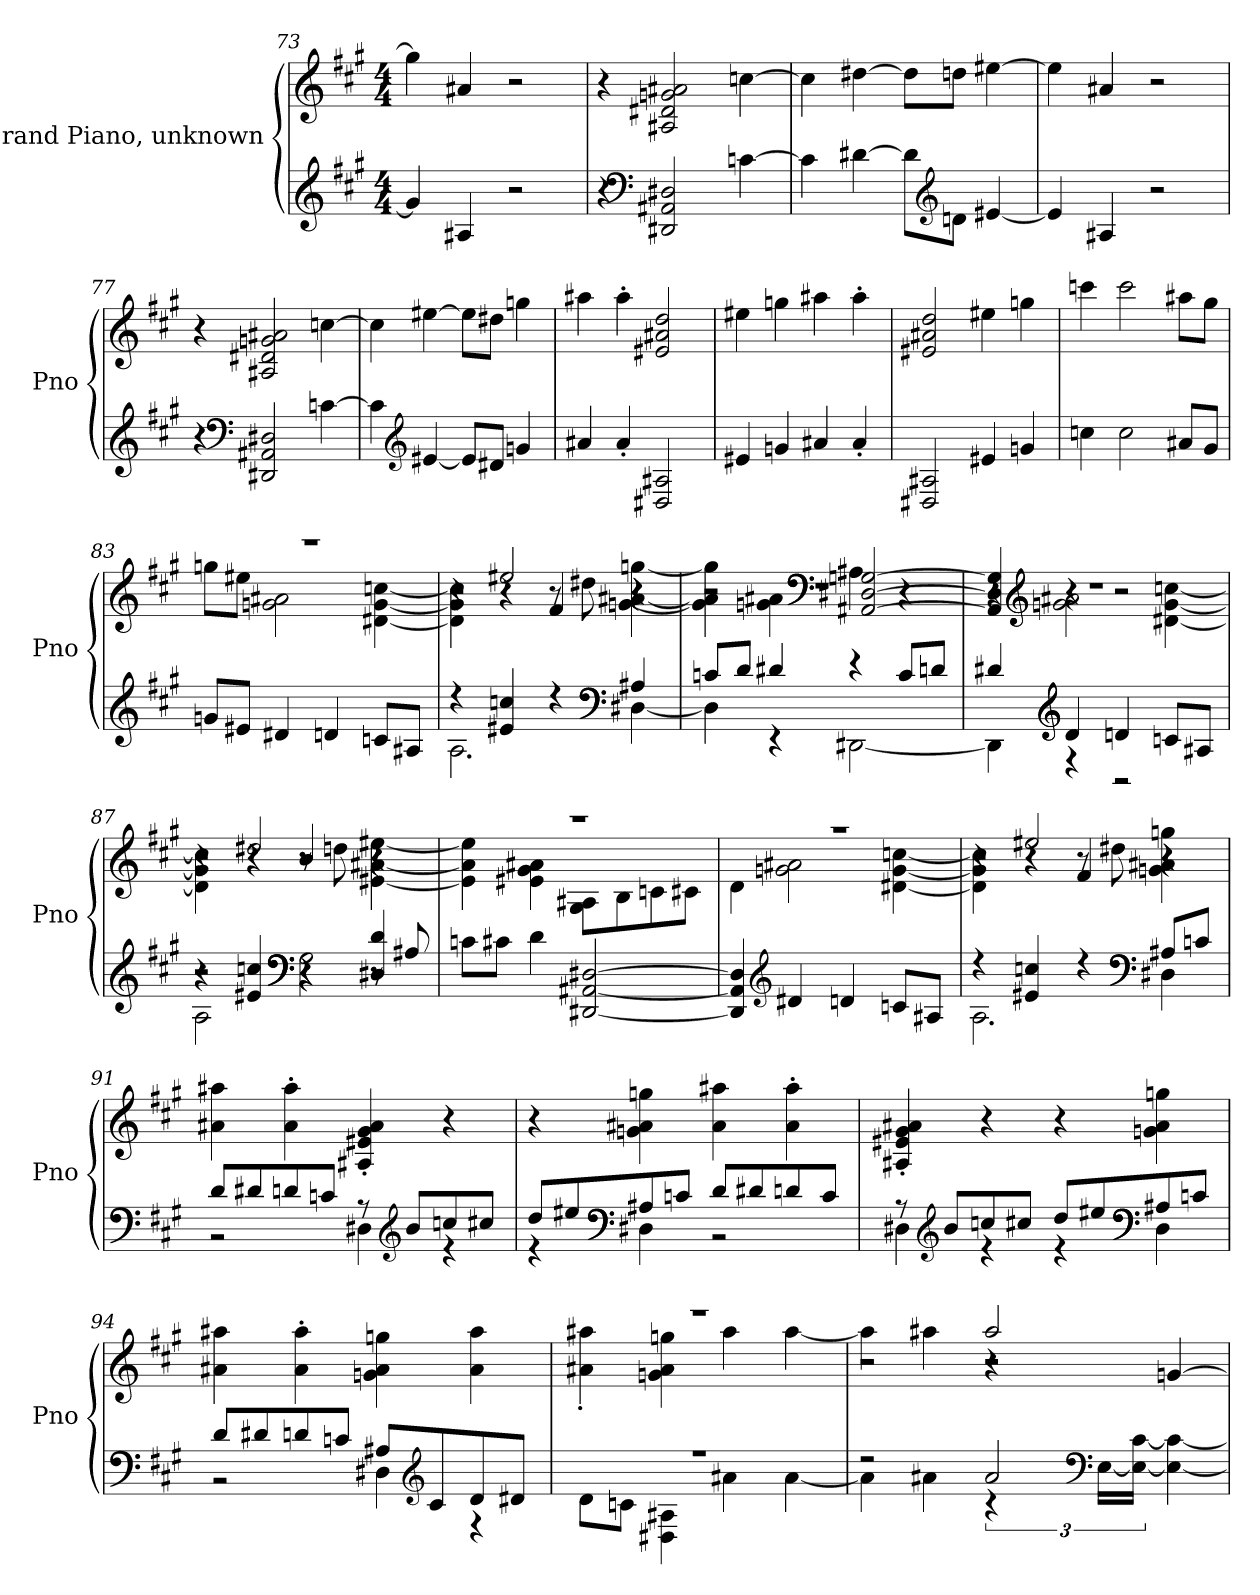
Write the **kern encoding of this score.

**kern	**kern
*part1	*part1
*staff2	*staff1
*I"Grand Piano, unknown	*
*I'Pno	*
*clefG2	*clefG2
*k[f#c#g#]	*k[f#c#g#]
*M4/4	*M4/4
=73	=73
4g/]	4gg\]
4A#X/	4a#X/
2r	2r
=74	=74
4r	4r
*clefF4	*
2DD#X/ 2AA#X/ 2D#X/	2A#X/ 2d#X/ 2gn/ 2a#X/
[4cn\	[4ccn\
!!LO:LB:g=z
=75	=75
4c\]	4cc\]
[4d#X\	[4dd#X\
8d#\L]	8dd#\L]
*clefG2	*
8dn\J	8ddn\J
[4e#X/	[4ee#X\
=76	=76
4e#/]	4ee#\]
4A#X/	4a#X/
2r	2r
=77	=77
4r	4r
*clefF4	*
2DD#X/ 2AA#X/ 2D#X/	2A#X/ 2d#X/ 2gn/ 2a#X/
[4cn\	[4ccn\
=78	=78
4c\]	4cc\]
*clefG2	*
[4e#X/	[4ee#X\
8e#/L]	8ee#\L]
8d#X/J	8dd#X\J
4gn/	4ggn\
=79	=79
4a#X/	4aa#X\
4a#'/	4aa#'\
2D#X/ 2A#X/	2e#X/ 2a#X/ 2dd/
!!LO:LB:g=z
=80	=80
4e#X/	4ee#X\
4gn/	4ggn\
4a#X/	4aa#X\
4a#'/	4aa#'\
=81	=81
2D#X/ 2A#X/	2e#X/ 2a#X/ 2dd/
4e#X/	4ee#X\
4gn/	4ggn\
=82	=82
4ccn\	4cccn\
2cc\	2ccc\
8a#X/L	8aa#X\L
8g#/J	8gg#\J
=83	=83
*	*^
8gn/L	1r	8ggn\L
8e#X/J	.	8ee#X\J
4d#X/	.	2gn\ 2a#X\
4dn/	.	.
8cn/L	.	[4d#X\ [4g\ [4ccn\
8A#X/J	.	.
=84	=84	=84
*^	*	*^
4r	2.A\	2r	4d#\] 4g\] 4cc\]	4r
4e#X/ 4ccn/	.	.	4r	2ee#X/
4r	.	4f#/	8r	.
.	.	.	8dd#X\	.
*clefF4	*	*	*	*
4A#X/	[4D#X\	4r	[4gn\ [4a#X\ [4ggn\	4r
!!LO:PB:g=z	!!	!!
=85	=85	=85	=85	=85
8cn/L	4D#\]	1r	4g\] 4a#\] 4gg\]	2r
8d/J	.	.	.	.
4d#X/	4r	.	4gn\ 4a#X\	.
*	*	*clefF4	*	*
4r	[2DD#X\	.	4A#X\	[2AA#X/ [2D#X/ [2Gn/
8c/L	.	.	4r	.
8dn/J	.	.	.	.
=86	=86	=86	=86	=86
4d#X/	4DD#\]	1r	4r	4AA#/] 4D#/] 4G/]
*clefG2	*	*clefG2	*	*
4d#/	4r	.	2gn\ 2a#X\	4r
4dn/	2r	.	.	2r
8cn/L	.	.	[4d#X\ [4g\ [4ccn\	.
8A#X/J	.	.	.	.
=87	=87	=87	=87	=87
*	*^	*	*	*
4r	2A\	2r	2r	4d#\] 4g\] 4cc\]	4r
4e#X/ 4ccn/	.	.	.	4r	2dd#X/
*clefF4	*	*	*	*	*
4r	2G#\	4r	4b/	8r	.
.	.	.	.	8ddn\	.
8r	.	4D#X/ 4d/	4r	[4e#X\ [4a#X\ [4ee#X\	4r
8A#X/	.	.	.	.	.
*v	*v	*v	*	*	*
*	*	*v	*v
!!LO:LB:g=z
=88	=88	=88
8cn\L	1r	4e#\] 4a#\] 4ee#\]
8c#X\J	.	.
4d\	.	4e#X\ 4g#\ 4a#X\
[2DD#X/ [2AA#X/ [2D#X/	.	8G#\ 8A#X\L
.	.	8B\
.	.	8cn\
.	.	8c#X\J
=89	=89	=89
4DD#/] 4AA#/] 4D#/]	1r	4d\
*clefG2	*	*
4d#X/	.	2gn\ 2a#X\
4dn/	.	.
8cn/L	.	[4d#X\ [4g\ [4ccn\
8A#X/J	.	.
=90	=90	=90
*^	*	*^
4r	2.A\	4r	4d#\] 4g\] 4cc\]	2r
4e#X/ 4ccn/	.	2ee#X/	4r	.
4r	.	.	8r	4f#/
.	.	.	8dd#X\	.
*clefF4	*	*	*	*
8A#X/L	4D#X\	4r	4gn\ 4a#X\ 4ggn\	4r
8cn/J	.	.	.	.
*	*	*v	*v	*v
!!LO:LB:g=z
=91	=91	=91
8d/L	2r	4a#X\ 4aa#X\
8d#X/	.	.
8dn/	.	4a#\' 4aa#\'
8cn/J	.	.
8r	4D#X\	4A#X/' 4e#X/' 4g#/' 4a#/'
*clefG2	*	*
8b/L	.	.
8ccn/	4r	4r
8cc#X/J	.	.
=92	=92	=92
8dd/L	4r	4r
8ee#X/	.	.
*clefF4	*	*
8A#X/	4D#X\	4gn\ 4a#X\ 4ggn\
8cn/J	.	.
8d/L	2r	4a#\ 4aa#X\
8d#X/	.	.
8dn/	.	4a#\' 4aa#\'
8c/J	.	.
!!LO:LB:g=z
=93	=93	=93
8r	4D#X\	4A#X/' 4e#X/' 4g#/' 4a#X/'
*clefG2	*	*
8b/L	.	.
8ccn/	4r	4r
8cc#X/J	.	.
8dd/L	4r	4r
8ee#X/	.	.
*clefF4	*	*
8A#X/	4D#\	4gn\ 4a#\ 4ggn\
8cn/J	.	.
=94	=94	=94
8d/L	2r	4a#X\ 4aa#X\
8d#X/	.	.
8dn/	.	4a#\' 4aa#\'
8cn/J	.	.
8A#X/L	4D#X\	4gn\ 4a#\ 4ggn\
*clefG2	*	*
8c/	.	.
8d/	4r	4a#\ 4aa#\
8d#X/J	.	.
=95	=95	=95
*	*	*^
1r	8d\L	1r	4a#X\' 4aa#X\'
.	8cn\J	.	.
.	4D#X\ 4A#X\	.	4gn\ 4a#\ 4ggn\
.	4a#X\	.	4aa#\
.	[4a#\	.	[4aa#\
!!LO:LB:g=z
=96	=96	=96	=96
*	*	*	*^
2r	4a#\]	2r	4aa#\]	2r
.	4a#X\	.	4aa#X\	.
2a#/	6r	2aa#/	2r	4r
*clefF4	*	*	*	*
.	[24E\LL	.	.	.
.	24E\_ [24c#\JJ	.	.	.
.	4E\_ 4c#\_	.	.	[4gn/
*v	*v	*	*	*
*	*v	*v	*v
=	=
*-	*-
